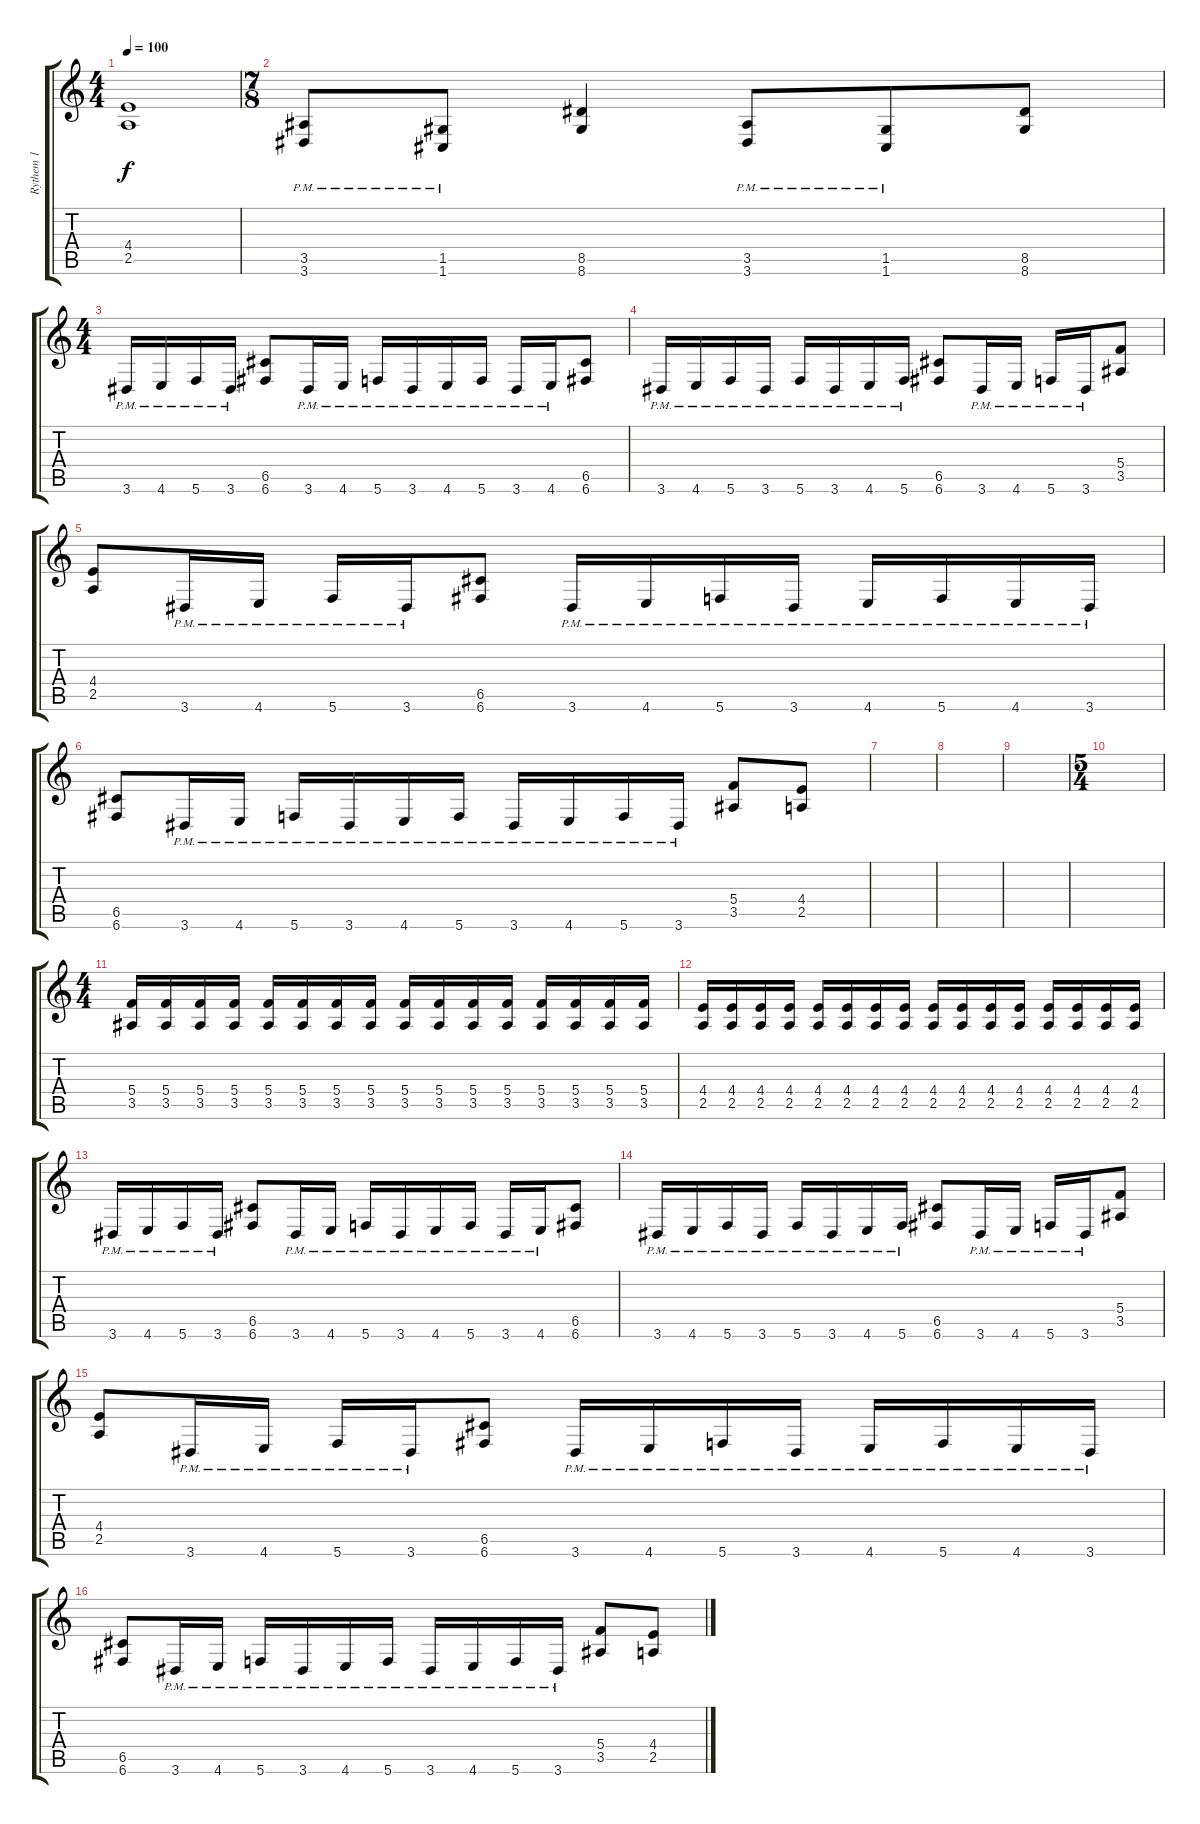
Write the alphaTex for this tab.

\track ("Rythem 1" "Rythem 1") {instrument distortionguitar}
\staff {score tabs}
\tuning (D4 A3 F3 C3 G2 C2) {hide}
\ts (4 4)
\tempo 100
\clef g2
\ks c
(4.4 2.5).1{dy f} |
\ts (7 8)
(3.5{pm} 3.6{pm}).8 (1.5{pm} 1.6{pm}).8 (8.5 8.6).4 (3.5{pm} 3.6{pm}).8 (1.5{pm} 1.6{pm}).8 (8.5 8.6).8 |
\ts (4 4)
3.6{pm}.16 4.6{pm}.16 5.6{pm}.16 3.6{pm}.16 (6.5 6.6).8 3.6{pm}.16 4.6{pm}.16 5.6{pm}.16 3.6{pm}.16 4.6{pm}.16 5.6{pm}.16 3.6{pm}.16 4.6{pm}.16 (6.5 6.6).8 |
3.6{pm}.16 4.6{pm}.16 5.6{pm}.16 3.6{pm}.16 5.6{pm}.16 3.6{pm}.16 4.6{pm}.16 5.6{pm}.16 (6.5 6.6).8 3.6{pm}.16 4.6{pm}.16 5.6{pm}.16 3.6{pm}.16 (5.4 3.5).8 |
(4.4 2.5).8 3.6{pm}.16 4.6{pm}.16 5.6{pm}.16 3.6{pm}.16 (6.5 6.6).8 3.6{pm}.16 4.6{pm}.16 5.6{pm}.16 3.6{pm}.16 4.6{pm}.16 5.6{pm}.16 4.6{pm}.16 3.6{pm}.16 |
(6.5 6.6).8 3.6{pm}.16 4.6{pm}.16 5.6{pm}.16 3.6{pm}.16 4.6{pm}.16 5.6{pm}.16 3.6{pm}.16 4.6{pm}.16 5.6{pm}.16 3.6{pm}.16 (5.4 3.5).8 (4.4 2.5).8 |
|
|
|
\ts (5 4)
|
\ts (4 4)
(5.4 3.5).16 (5.4 3.5).16 (5.4 3.5).16 (5.4 3.5).16 (5.4 3.5).16 (5.4 3.5).16 (5.4 3.5).16 (5.4 3.5).16 (5.4 3.5).16 (5.4 3.5).16 (5.4 3.5).16 (5.4 3.5).16 (5.4 3.5).16 (5.4 3.5).16 (5.4 3.5).16 (5.4 3.5).16 |
(4.4 2.5).16 (4.4 2.5).16 (4.4 2.5).16 (4.4 2.5).16 (4.4 2.5).16 (4.4 2.5).16 (4.4 2.5).16 (4.4 2.5).16 (4.4 2.5).16 (4.4 2.5).16 (4.4 2.5).16 (4.4 2.5).16 (4.4 2.5).16 (4.4 2.5).16 (4.4 2.5).16 (4.4 2.5).16 |
3.6{pm}.16 4.6{pm}.16 5.6{pm}.16 3.6{pm}.16 (6.5 6.6).8 3.6{pm}.16 4.6{pm}.16 5.6{pm}.16 3.6{pm}.16 4.6{pm}.16 5.6{pm}.16 3.6{pm}.16 4.6{pm}.16 (6.5 6.6).8 |
3.6{pm}.16 4.6{pm}.16 5.6{pm}.16 3.6{pm}.16 5.6{pm}.16 3.6{pm}.16 4.6{pm}.16 5.6{pm}.16 (6.5 6.6).8 3.6{pm}.16 4.6{pm}.16 5.6{pm}.16 3.6{pm}.16 (5.4 3.5).8 |
(4.4 2.5).8 3.6{pm}.16 4.6{pm}.16 5.6{pm}.16 3.6{pm}.16 (6.5 6.6).8 3.6{pm}.16 4.6{pm}.16 5.6{pm}.16 3.6{pm}.16 4.6{pm}.16 5.6{pm}.16 4.6{pm}.16 3.6{pm}.16 |
(6.5 6.6).8 3.6{pm}.16 4.6{pm}.16 5.6{pm}.16 3.6{pm}.16 4.6{pm}.16 5.6{pm}.16 3.6{pm}.16 4.6{pm}.16 5.6{pm}.16 3.6{pm}.16 (5.4 3.5).8 (4.4 2.5).8
